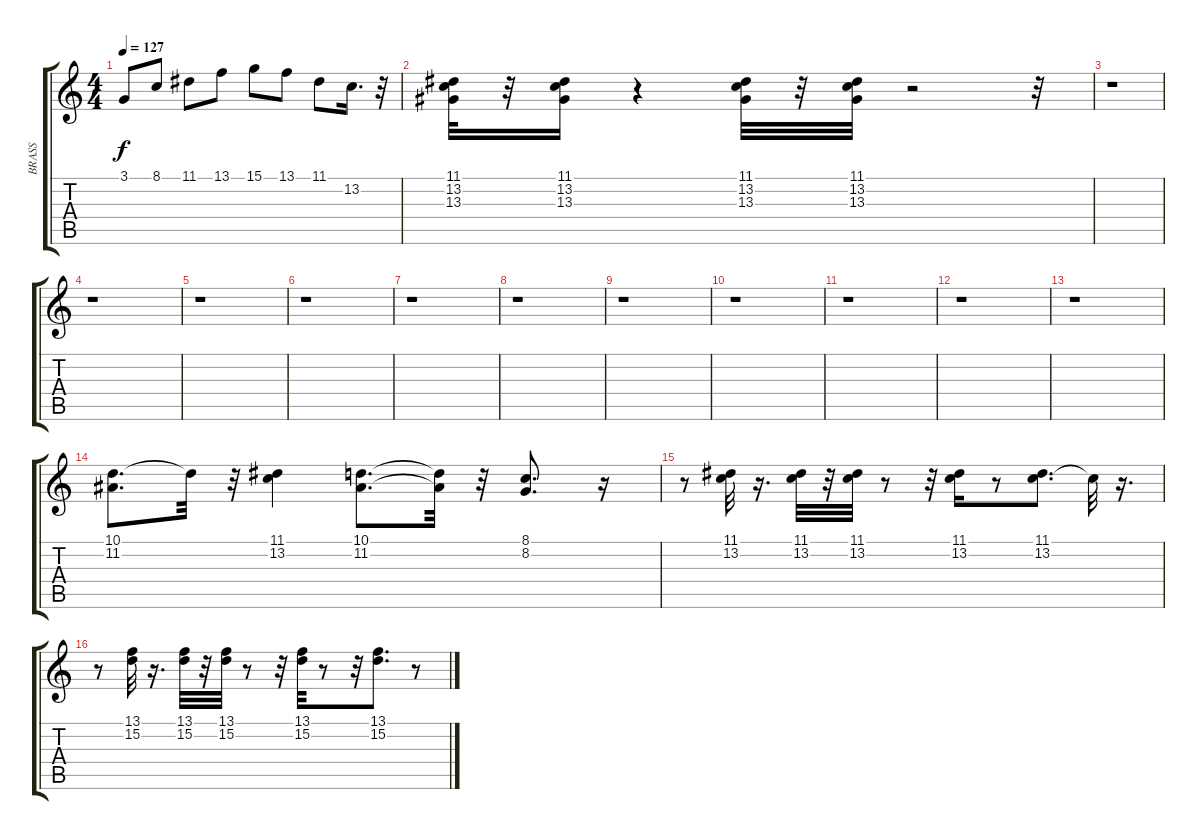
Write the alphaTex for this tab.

\track ("BRASS" "BRASS") {instrument trumpet}
\staff {score tabs}
\tuning (E4 B3 G3 D3 A2 E2) {hide}
\ts (4 4)
\tempo 127
\clef g2
\ks c
3.1.8{dy f} 8.1.8 11.1.8 13.1.8 15.1.8 13.1.8 11.1.8 13.2.16{d} r.32 |
(11.1 13.2 13.3).32 r.32 (11.1 13.2 13.3).16 r.4 (11.1 13.2 13.3).32 r.32 (11.1 13.2 13.3).32 r.2 r.32 |
r.1 |
r.1 |
r.1 |
r.1 |
r.1 |
r.1 |
r.1 |
r.1 |
r.1 |
r.1 |
r.1 |
(10.1 11.2).8{d} 10.1{t}.32 r.32 (11.1 13.2).4 (10.1 11.2).8{d} (10.1{t} 11.2{t}).32 r.32 (8.1 8.2).8{d} r.16 |
r.8 (11.1 13.2).32 r.16{d} (11.1 13.2).32 r.32 (11.1 13.2).32 r.8 r.32 (11.1 13.2).16 r.8 (11.1 13.2).8{d} 13.2{t}.32 r.16{d} |
r.8 (13.1 15.2).32 r.16{d} (13.1 15.2).32 r.32 (13.1 15.2).32 r.8 r.32 (13.1 15.2).32 r.8 r.32 (13.1 15.2).8{d} r.8
